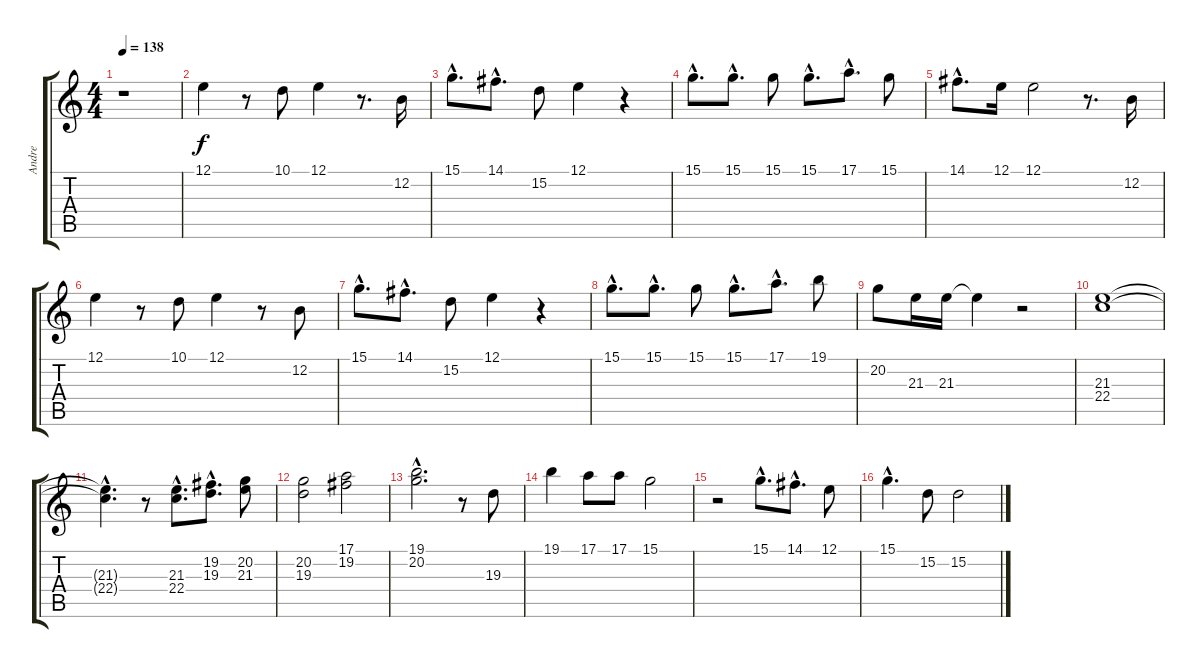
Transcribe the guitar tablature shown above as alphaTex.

\track ("Andre" "Andre") {instrument flute}
\staff {score tabs}
\tuning (E4 B3 G3 D3 A2 E2) {hide}
\ts (4 4)
\tempo 138
\clef g2
\ks c
r.1{dy f} |
12.1.4 r.8 10.1.8 12.1.4 r.8{d} 12.2.16 |
15.1{hac}.8{d} 14.1{hac}.8{d} 15.2.8 12.1.4 r.4 |
15.1{hac}.8{d} 15.1{hac}.8{d} 15.1.8 15.1{hac}.8{d} 17.1{hac}.8{d} 15.1.8 |
14.1{hac}.8{d} 12.1.16 12.1.2 r.8{d} 12.2.16 |
12.1.4 r.8 10.1.8 12.1.4 r.8 12.2.8 |
15.1{hac}.8{d} 14.1{hac}.8{d} 15.2.8 12.1.4 r.4 |
15.1{hac}.8{d} 15.1{hac}.8{d} 15.1.8 15.1{hac}.8{d} 17.1{hac}.8{d} 19.1.8 |
20.2.8 21.3.16 21.3.16 21.3{t}.4 r.2 |
(21.3 22.4).1 |
(21.3{hac t} 22.4{hac t}).4{d} r.8 (21.3{hac} 22.4{hac}).8{d} (19.2{hac} 19.3{hac}).8{d} (20.2 21.3).8 |
(20.2 19.3).2 (17.1 19.2).2 |
(19.1{hac} 20.2{hac}).2{d} r.8 19.3.8 |
19.1.4 17.1.8 17.1.8 15.1.2 |
r.2 15.1{hac}.8{d} 14.1{hac}.8{d} 12.1.8 |
15.1{hac}.4{d} 15.2.8 15.2.2
